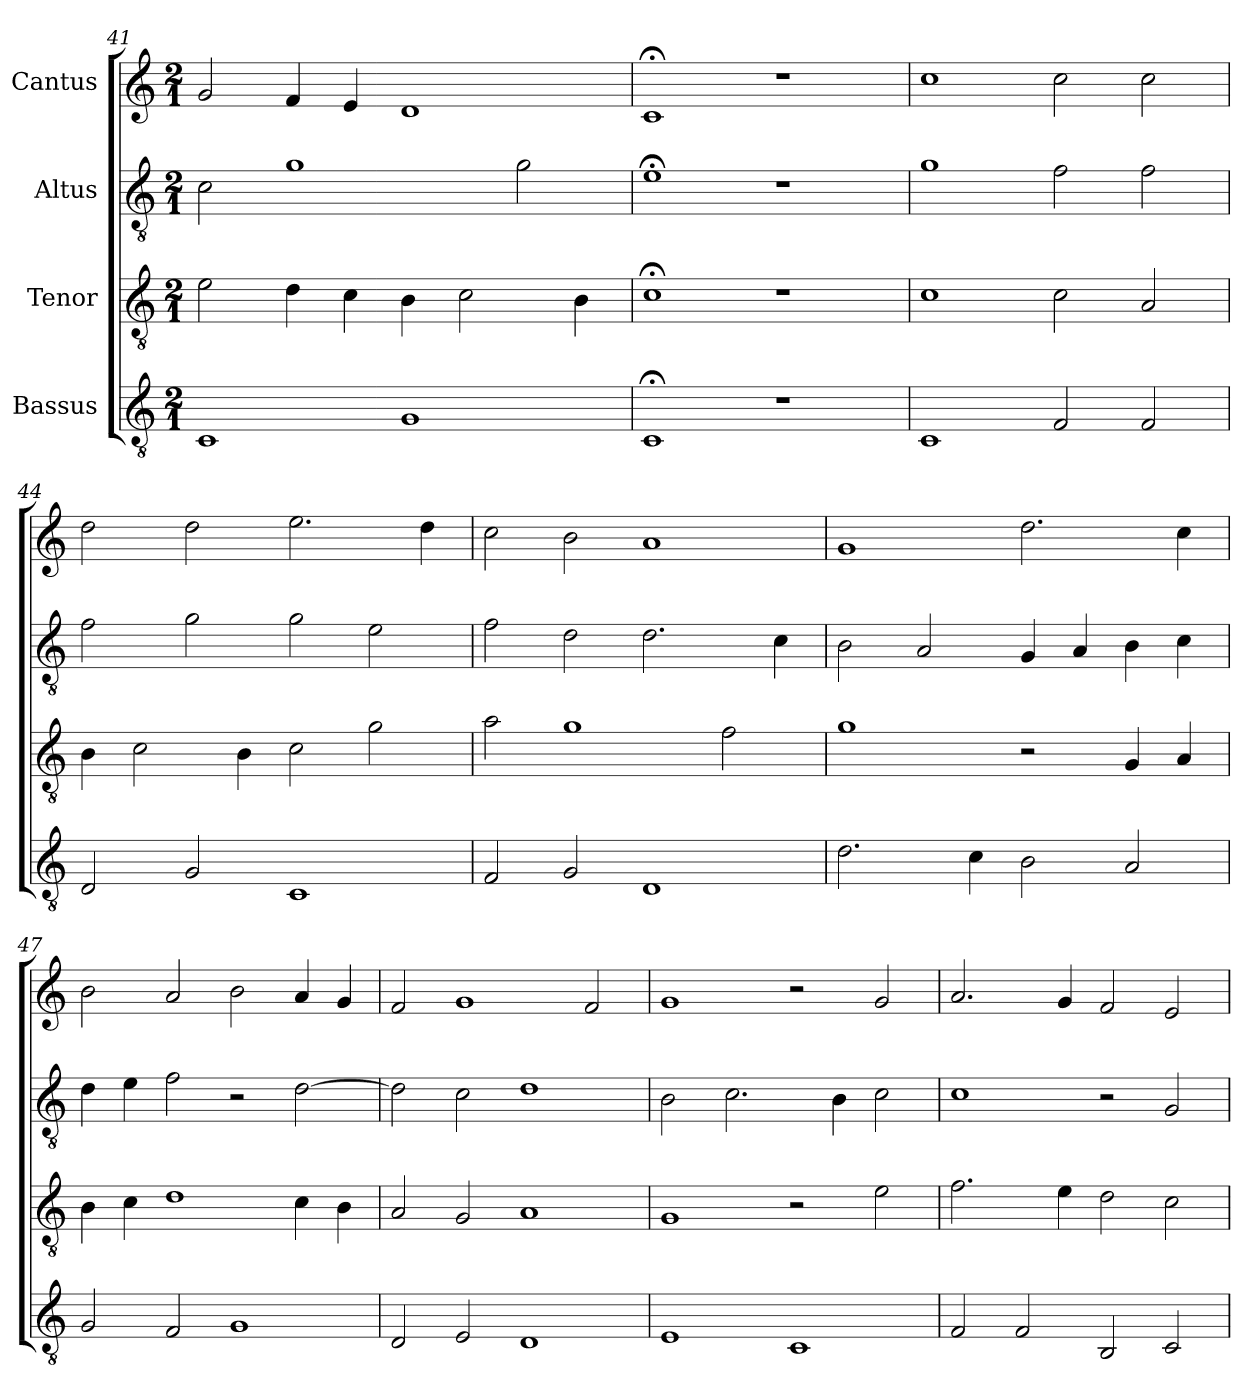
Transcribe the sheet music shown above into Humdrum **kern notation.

**kern	**kern	**kern	**kern
*part4	*part3	*part2	*part1
*staff4	*staff3	*staff2	*staff1
*I"Bassus	*I"Tenor	*I"Altus	*I"Cantus
*clefGv2	*clefGv2	*clefGv2	*clefG2
*ITrd7c12	*ITrd7c12	*ITrd7c12	*
*k[]	*k[]	*k[]	*k[]
*C:	*C:	*C:	*C:
*M2/1	*M2/1	*M2/1	*M2/1
=41	=41	=41	=41
1CCi	2Ei\	2Ci\	2gi/
.	4Di\	1Gi	4fi/
.	4Ci\	.	4ei/
1GGi	4BBi\	.	1di
.	2Ci\	.	.
.	.	2Gi\	.
.	4BBi\	.	.
=42	=42	=42	=42
1CC;i	1C;i	1E;i	1c;i
1r	1r	1r	1r
=43	=43	=43	=43
1CCi	1Ci	1Gi	1cci
2FFi/	2Ci\	2Fi\	2cci\
2FFi/	2AAi/	2Fi\	2cci\
!!LO:LB:g=z
=44	=44	=44	=44
2DDi/	4BBi\	2Fi\	2ddi\
.	2Ci\	.	.
2GGi/	.	2Gi\	2ddi\
.	4BBi\	.	.
1CCi	2Ci\	2Gi\	2.eei\
.	2Gi\	2Ei\	.
.	.	.	4ddi\
=45	=45	=45	=45
2FFi/	2Ai\	2Fi\	2cci\
2GGi/	1Gi	2Di\	2bi\
1DDi	.	2.Di\	1ai
.	2Fi\	.	.
.	.	4Ci\	.
=46	=46	=46	=46
2.Di\	1Gi	2BBi\	1gi
.	.	2AAi/	.
4Ci\	.	.	.
2BBi\	2r	4GGi/	2.ddi\
.	.	4AAi/	.
2AAi/	4GGi/	4BBi\	.
.	4AAi/	4Ci\	4cci\
=47	=47	=47	=47
2GGi/	4BBi\	4Di\	2bi\
.	4Ci\	4Ei\	.
2FFi/	1Di	2Fi\	2ai/
1GGi	.	2r	2bi\
.	4Ci\	[>2Di\	4ai/
.	4BBi\	.	4gi/
=48	=48	=48	=48
2DDi/	2AAi/	2Di\]	2fi/
2EEi/	2GGi/	2Ci\	1gi
1DDi	1AAi	1Di	.
.	.	.	2fi/
!!LO:LB:g=z
=49	=49	=49	=49
1EEi	1GGi	2BBi\	1gi
.	.	2.Ci\	.
1CCi	2r	.	2r
.	.	4BBi\	.
.	2Ei\	2Ci\	2gi/
=50	=50	=50	=50
2FFi/	2.Fi\	1Ci	2.ai/
2FFi/	.	.	.
.	4Ei\	.	4gi/
2BBBi/	2Di\	2r	2fi/
2CCi/	2Ci\	2GGi/	2ei/
=	=	=	=
*-	*-	*-	*-
